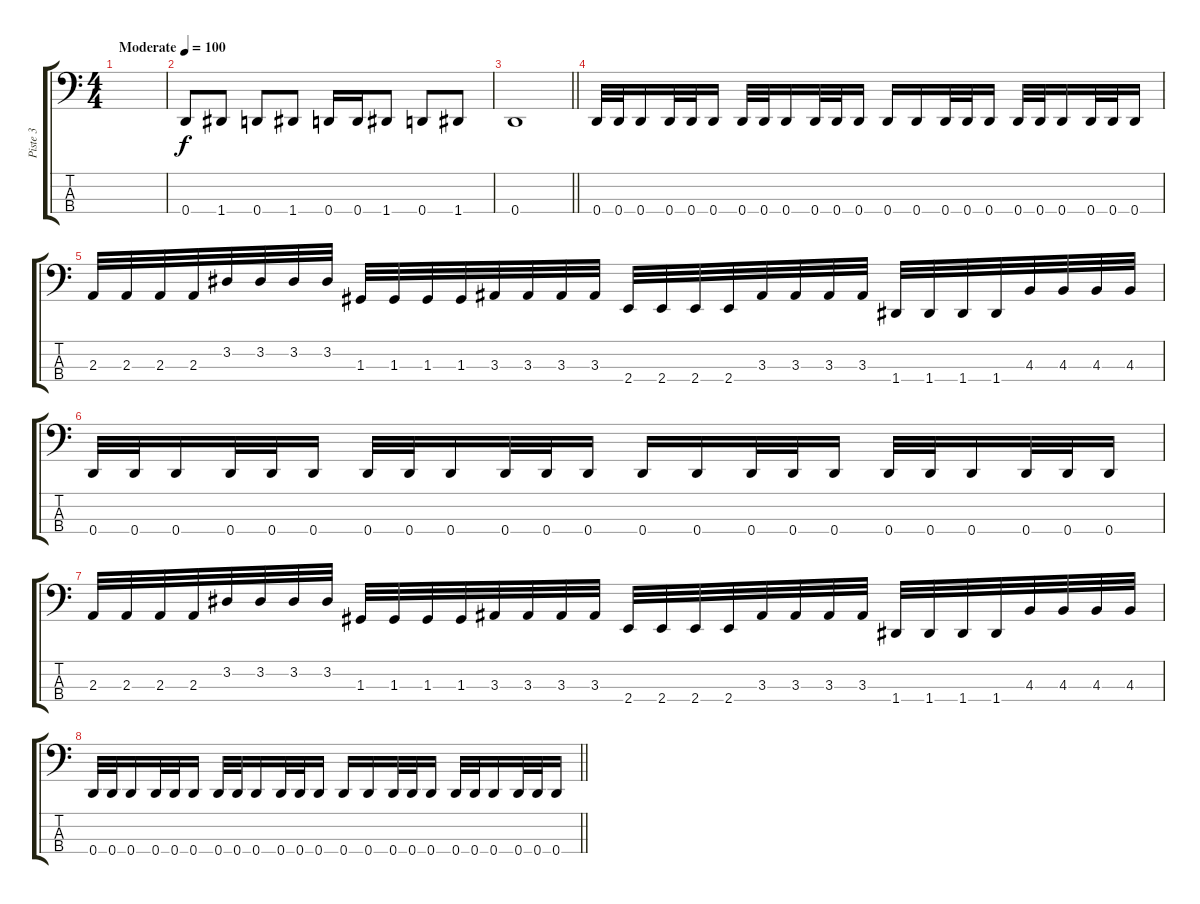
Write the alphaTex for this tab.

\track ("Piste 3" "Piste 3") {instrument electricbasspick}
\staff {score tabs}
\tuning (F2 C2 G1 D1) {hide}
\ts (4 4)
\tempo (100 "Moderate")
\clef f4
\ks c
|
0.4.8 1.4.8 0.4.8 1.4.8 0.4.16 0.4.16 1.4.8 0.4.8 1.4.8 |
\barLineRight lightlight
0.4.1 |
\section ("" "")
0.4.32 0.4.32 0.4.16 0.4.32 0.4.32 0.4.16 0.4.32 0.4.32 0.4.16 0.4.32 0.4.32 0.4.16 0.4.16 0.4.16 0.4.32 0.4.32 0.4.16 0.4.32 0.4.32 0.4.16 0.4.32 0.4.32 0.4.16 |
2.3.32 2.3.32 2.3.32 2.3.32 3.2.32 3.2.32 3.2.32 3.2.32 1.3.32 1.3.32 1.3.32 1.3.32 3.3.32 3.3.32 3.3.32 3.3.32 2.4.32 2.4.32 2.4.32 2.4.32 3.3.32 3.3.32 3.3.32 3.3.32 1.4.32 1.4.32 1.4.32 1.4.32 4.3.32 4.3.32 4.3.32 4.3.32 |
0.4.32 0.4.32 0.4.16 0.4.32 0.4.32 0.4.16 0.4.32 0.4.32 0.4.16 0.4.32 0.4.32 0.4.16 0.4.16 0.4.16 0.4.32 0.4.32 0.4.16 0.4.32 0.4.32 0.4.16 0.4.32 0.4.32 0.4.16 |
2.3.32 2.3.32 2.3.32 2.3.32 3.2.32 3.2.32 3.2.32 3.2.32 1.3.32 1.3.32 1.3.32 1.3.32 3.3.32 3.3.32 3.3.32 3.3.32 2.4.32 2.4.32 2.4.32 2.4.32 3.3.32 3.3.32 3.3.32 3.3.32 1.4.32 1.4.32 1.4.32 1.4.32 4.3.32 4.3.32 4.3.32 4.3.32 |
\barLineRight lightlight
0.4.32 0.4.32 0.4.16 0.4.32 0.4.32 0.4.16 0.4.32 0.4.32 0.4.16 0.4.32 0.4.32 0.4.16 0.4.16 0.4.16 0.4.32 0.4.32 0.4.16 0.4.32 0.4.32 0.4.16 0.4.32 0.4.32 0.4.16
